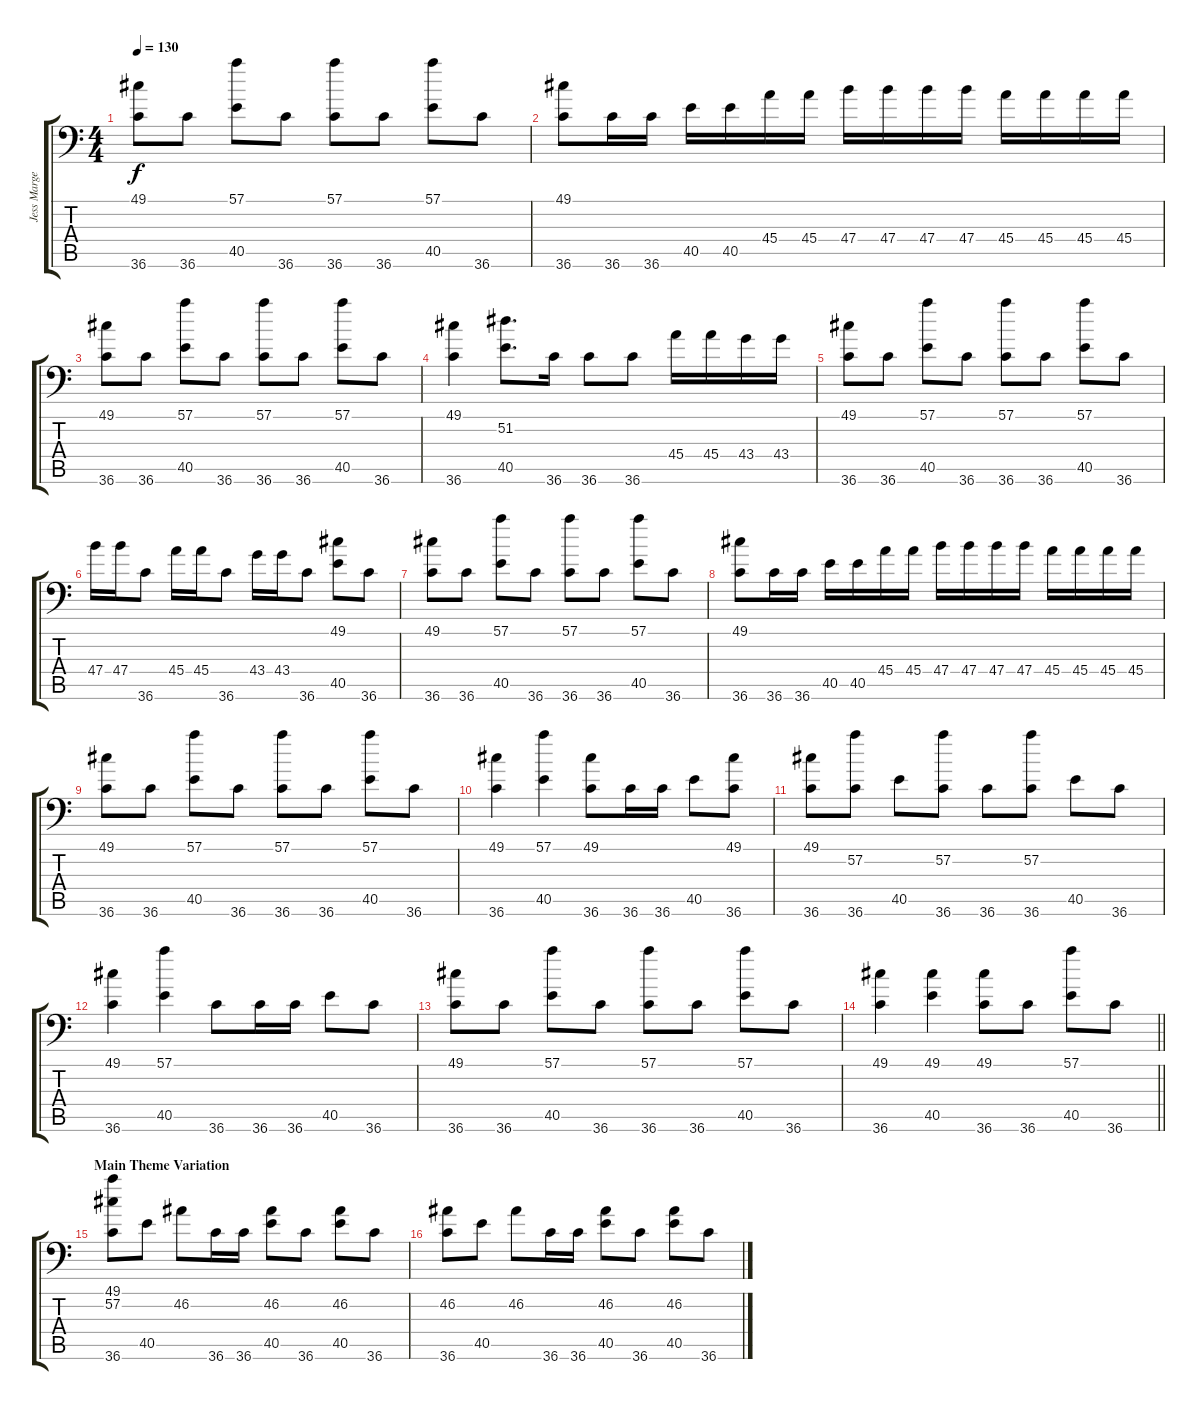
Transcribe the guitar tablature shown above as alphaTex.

\track ("Jess Margera" "Jess Marge") {instrument acousticgrandpiano}
\staff {score tabs}
\tuning (C-1 C-1 C-1 C-1 C-1 C-1) {hide}
\ts (4 4)
\tempo 130
\clef f4
\ks c
(49.1 36.6).8{dy f} 36.6.8 (57.1 40.5).8 36.6.8 (57.1 36.6).8 36.6.8 (57.1 40.5).8 36.6.8 |
(49.1 36.6).8 36.6.16 36.6.16 40.5.16 40.5.16 45.4.16 45.4.16 47.4.16 47.4.16 47.4.16 47.4.16 45.4.16 45.4.16 45.4.16 45.4.16 |
(49.1 36.6).8 36.6.8 (57.1 40.5).8 36.6.8 (57.1 36.6).8 36.6.8 (57.1 40.5).8 36.6.8 |
(49.1 36.6).4 (51.2 40.5).8{d} 36.6.16 36.6.8 36.6.8 45.4.16 45.4.16 43.4.16 43.4.16 |
(49.1 36.6).8 36.6.8 (57.1 40.5).8 36.6.8 (57.1 36.6).8 36.6.8 (57.1 40.5).8 36.6.8 |
47.4.16 47.4.16 36.6.8 45.4.16 45.4.16 36.6.8 43.4.16 43.4.16 36.6.8 (49.1 40.5).8 36.6.8 |
(49.1 36.6).8 36.6.8 (57.1 40.5).8 36.6.8 (57.1 36.6).8 36.6.8 (57.1 40.5).8 36.6.8 |
(49.1 36.6).8 36.6.16 36.6.16 40.5.16 40.5.16 45.4.16 45.4.16 47.4.16 47.4.16 47.4.16 47.4.16 45.4.16 45.4.16 45.4.16 45.4.16 |
(49.1 36.6).8 36.6.8 (57.1 40.5).8 36.6.8 (57.1 36.6).8 36.6.8 (57.1 40.5).8 36.6.8 |
(49.1 36.6).4 (57.1 40.5).4 (49.1 36.6).8 36.6.16 36.6.16 40.5.8 (49.1 36.6).8 |
(49.1 36.6).8 (57.2 36.6).8 40.5.8 (57.2 36.6).8 36.6.8 (57.2 36.6).8 40.5.8 36.6.8 |
(49.1 36.6).4 (57.1 40.5).4 36.6.8 36.6.16 36.6.16 40.5.8 36.6.8 |
(49.1 36.6).8 36.6.8 (57.1 40.5).8 36.6.8 (57.1 36.6).8 36.6.8 (57.1 40.5).8 36.6.8 |
\barLineRight lightlight
(49.1 36.6).4 (49.1 40.5).4 (49.1 36.6).8 36.6.8 (57.1 40.5).8 36.6.8 |
\section ("" "Main Theme Variation")
(49.1 57.2 36.6).8 40.5.8 46.2.8 36.6.16 36.6.16 (46.2 40.5).8 36.6.8 (46.2 40.5).8 36.6.8 |
(46.2 36.6).8 40.5.8 46.2.8 36.6.16 36.6.16 (46.2 40.5).8 36.6.8 (46.2 40.5).8 36.6.8
